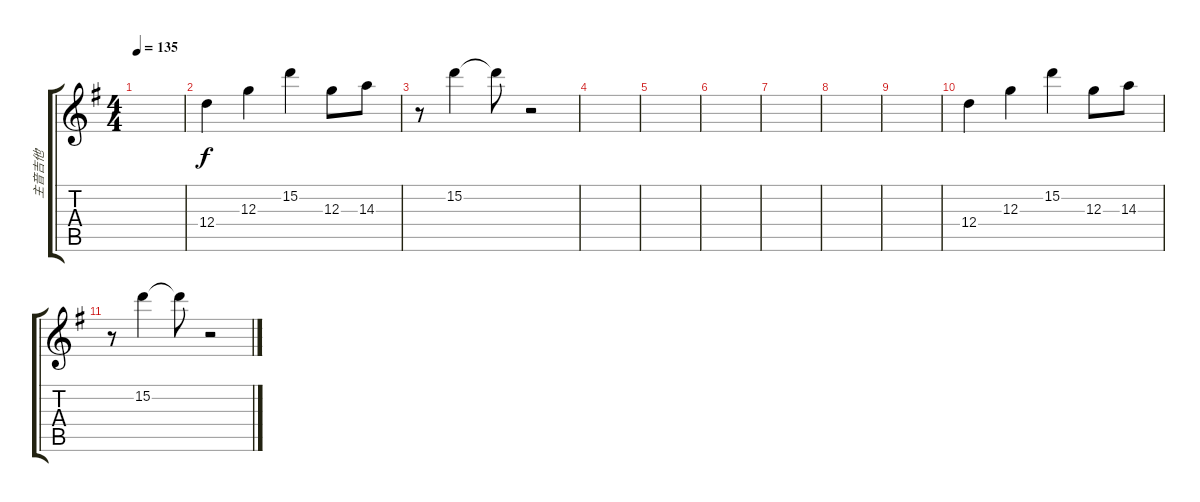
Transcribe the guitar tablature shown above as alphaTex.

\track ("主音吉他'" "主音吉他'") {instrument overdrivenguitar}
\staff {score tabs}
\tuning (E4 B3 G3 D3 A2 E2) {hide}
\ts (4 4)
\tempo 135
\clef g2
\ks g
|
12.4.4 12.3.4 15.2.4 12.3.8 14.3.8 |
r.8 15.2.4 15.2{t}.8 r.2 |
|
|
|
|
|
|
12.4.4 12.3.4 15.2.4 12.3.8 14.3.8 |
r.8 15.2.4 15.2{t}.8 r.2
